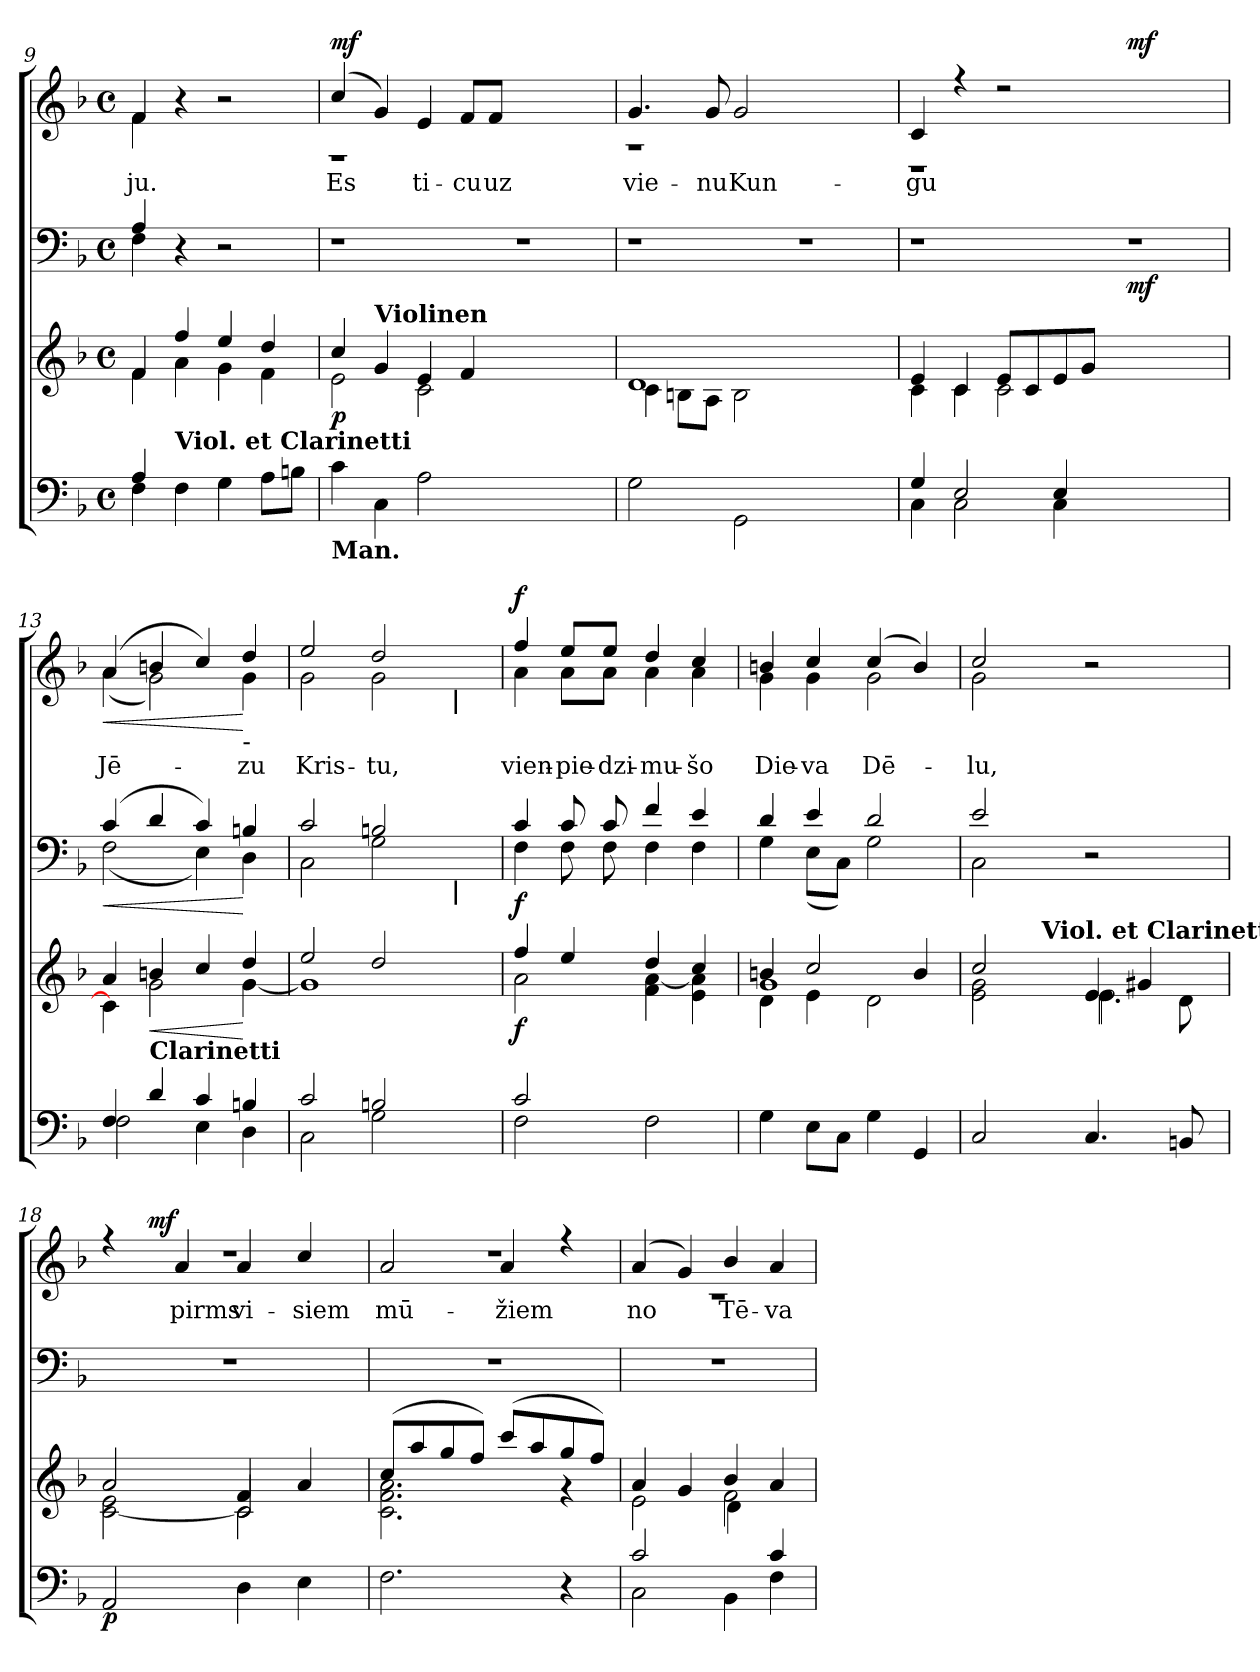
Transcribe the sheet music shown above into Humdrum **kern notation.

**kern	**dynam	**kern	**dynam	**kern	**dynam	**kern	**text	**dynam
*part4	*part4	*part3	*part3	*part2	*part2	*part1	*part1	*part1
*staff4	*staff4	*staff3	*staff3	*staff2	*staff2	*staff1	*staff1	*staff1
*clefF4	*	*clefG2	*	*clefF4	*	*clefG2	*	*
*k[b-]	*	*k[b-]	*	*k[b-]	*	*k[b-]	*	*
*F:	*	*F:	*	*F:	*	*F:	*	*
*M4/4	*	*M4/4	*	*M4/4	*	*M4/4	*	*
*met(c)	*	*met(c)	*	*met(c)	*	*met(c)	*	*
=9	=9	=9	=9	=9	=9	=9	=9	=9
*^	*	*^	*	*^	*	*	*	*
!	!	!	!	!	!	!	!	!	!	!LO:LY:b:color=#000000	!
*	*	*	*	*	*	*	*	*	*^	*	*
4Ai/	4Fi\	.	4fi/	4fi\	.	4Ai/	4Fi\	.	4fi/	4fi\	-ju.	.
!LO:TX:a:B:t=Viol. et Clarinetti	!	!	!	!	!	!	!	!	!	!	!	!
4Fi\	4ryy	.	4ffi/	4ai\	.	4r	4ryy	.	4r	4ryy	.	.
4Gi\	2ryy	.	4eei/	4gi\	.	2r	2ryy	.	2r	2ryy	.	.
8Ai\L	.	.	4ddi/	4fi\	.	.	.	.	.	.	.	.
8Bni\J	.	.	.	.	.	.	.	.	.	.	.	.
*v	*v	*	*	*	*	*v	*v	*	*	*	*	*
!!LO:LB:g=z	!!
=10	=10	=10	=10	=10	=10	=10	=10	=10	=10	=10
!LO:TX:b:B:t=Man.	!	!	!	!	!	!	!	!	!	!
!	!	!	!	!	!	!	!	!	!LO:LY:b:color=#000000	!
4ci\	.	4cci/	2ei\	p	1r	.	(4cci/	1r	Es	mf
!	!	!LO:TX:a:B:t=Violinen	!	!	!	!	!	!	!	!
4Ci\	.	4gi/	.	.	.	.	4gi/)	.	.	.
!	!	!	!	!	!	!	!	!	!LO:LY:b:color=#000000	!
2Ai\	.	4ei/	2ci\	.	.	.	4ei/	.	ti-	.
!	!	!	!	!	!	!	!	!	!LO:LY:b:color=#000000	!
.	.	4fi/	.	.	.	.	8fi/L	.	-cu	.
!	!	!	!	!	!	!	!	!	!LO:LY:b:color=#000000	!
.	.	.	.	.	.	.	8fi/J	.	uz	.
1ryy	.	1ryy	1ryy	.	1r	.	1ryy	1ryy	.	.
=11	=11	=11	=11	=11	=11	=11	=11	=11	=11	=11
!	!	!	!	!	!	!	!	!	!LO:LY:b:color=#000000	!
2Gi\	.	1di	4ci\	.	1r	.	4.gi/	1r	vie-	.
.	.	.	8Bni\L	.	.	.	.	.	.	.
!	!	!	!	!	!	!	!	!	!LO:LY:b:color=#000000	!
.	.	.	8Ai\J	.	.	.	8gi/	.	-nu	.
!	!	!	!	!	!	!	!	!	!LO:LY:b:color=#000000	!
2GGi\	.	.	2Bi\	.	.	.	2gi/	.	Kun-	.
1ryy	.	1ryy	1ryy	.	1r	.	1ryy	1ryy	.	.
*	*	*	*	*	*	*	*v	*v	*	*
=12	=12	=12	=12	=12	=12	=12	=12	=12	=12
*^	*	*	*	*	*	*	*	*	*
*	*	*	*	*	*	*	*	*^	*	*
!	!	!	!	!	!	!	!	!	!	!LO:LY:b:color=#000000	!
*	*	*	*	*	*	*^	*	*	*^	*	*
4Gi/	4Ci\	.	4ei/	4ci\	.	1r	2ryy	.	4ci/	1r	2ryy	-gu	.
2Ei/	2Ci\	.	4ci/	4ci\	.	.	.	.	4r	.	.	.	.
.	.	.	8ei/L	2ci\	.	.	4ryy	.	2r	.	4ryy	.	.
.	.	.	8ci/	.	.	.	.	.	.	.	.	.	.
4Ei/	4Ci\	.	8ei/	.	.	.	8ryy	.	.	.	8ryy	.	.
.	.	.	8gi/J	.	.	.	16ryy	.	.	.	16ryy	.	.
.	.	.	.	.	.	.	32ryy	.	.	.	32ryy	.	.
.	.	.	.	.	.	.	64ryy	.	.	.	64ryy	.	.
.	.	.	.	.	.	.	128...ryy	.	.	.	128...ryy	.	.
.	.	.	.	.	.	.	1ryy	mf	.	.	1ryy	.	mf
1ryy	1ryy	.	1ryy	1ryy	.	1r	.	.	1ryy	1ryy	.	.	.
.	.	.	.	.	.	.	1024ryy	.	.	.	1024ryy	.	.
=13	=13	=13	=13	=13	=13	=13	=13	=13	=13	=13	=13	=13	=13
!	!	!	!	!	!	!	!	!LO:HP:b	!	!	!	!	!
*	*	*	*	*	*	*	*	*	*v	*v	*v	*	*
*	*	*	*	*	*	*	*	*	*^	*	*
*	*	*	*	*	*	*	*	*	*	*^	*	*
!	!	!	!	!	!	!	!	!	!	!	!	!LO:LY:b:color=#000000	!LO:HP:b
*	*	*	*	*	*	*	*	*	*	*v	*v	*	*
4Fi/	2Fi\	.	4ai/	4ci\]	.	(4ci/	(2Fi\	<	(4ai/	(4ai\	Jē-	<
!LO:TX:a:B:t=Clarinetti	!	!	!	!	!	!	!	!	!	!	!	!
!	!	!	!	!	!LO:HP:b	!	!	!	!	!	!	!
4di/	.	.	4bni/	2gi\	<	4di/	.	.	4bni/	2gi\)	.	.
4ci/	4Ei\	.	4cci/	.	.	4ci/)	4Ei\)	.	4cci/)	.	.	.
!	!	!	!	!	!	!	!	!	!LO:TX:b:t=-	!	!	!
!	!	!	!	!	!	!	!	!	!	!	!LO:LY:b:color=#000000	!
4Bni/	4Di\	.	4ddi/	[4gi\	[	4Bni/	4Di\	[	4ddi/	4gi\	-zu	[
*	*	*	*	*	*	*	*	*	*v	*v	*	*
=14	=14	=14	=14	=14	=14	=14	=14	=14	=14	=14	=14
*	*	*	*	*	*	*	*	*	*^	*	*
!	!	!	!	!	!	!	!	!	!	!	!LO:LY:b:color=#000000	!
*	*	*	*	*	*	*	*^	*	*	*^	*	*
2ci/	2Ci\	.	2eei/	1gi]	.	2ci/	2Ci\	2ryy	.	2eei/	2gi\	2ryy	Kris-	.
!	!	!	!	!	!	!	!	!	!	!	!	!	!LO:LY:b:color=#000000	!
2Bni/	2Gi\	.	2ddi/	.	.	2Bni/	2Gi\	8ryy	.	2ddi/	2gi\	8ryy	-tu,	.
.	.	.	.	.	.	.	.	16ryy	.	.	.	16ryy	.	.
.	.	.	.	.	.	.	.	32ryy	.	.	.	32ryy	.	.
.	.	.	.	.	.	.	.	64ryy	.	.	.	64ryy	.	.
.	.	.	.	.	.	.	.	128ryy	.	.	.	128ryy	.	.
.	.	.	.	.	.	.	.	512ryy	.	.	.	512ryy	.	.
!	!	!	!	!	!	!	!	!	!	!	!	!LO:TX:b:B:t=|	!	!
!	!	!	!	!	!	!	!	!LO:TX:b:B:t=|	!	!	!	!	!	!
.	.	.	.	.	.	.	.	4ryy	.	.	.	4ryy	.	.
.	.	.	.	.	.	.	.	256.ryy	.	.	.	256.ryy	.	.
*	*	*	*	*	*	*	*v	*v	*	*	*	*	*	*
*	*	*	*	*	*	*	*	*	*v	*v	*v	*	*
=15	=15	=15	=15	=15	=15	=15	=15	=15	=15	=15	=15
*	*	*	*	*	*	*	*^	*	*^	*	*
*	*	*	*	*	*	*	*	*	*	*	*^	*	*
!	!	!	!	!	!	!	!	!	!	!	!	!	!LO:LY:b:color=#000000	!
*	*	*	*	*	*	*	*v	*v	*	*	*	*	*	*
*	*	*	*	*	*	*	*	*	*	*v	*v	*	*
2ci/	2Fi\	.	4ffi/	2ai\	f	4ci/	4Fi\	f	4ffi/	4ai\	vien-	f
!	!	!	!	!	!	!	!	!	!	!	!LO:LY:b:color=#000000	!
.	.	.	4eei/	.	.	8ci/	8Fi\	.	8eei/L	8ai\L	-pie-	.
!	!	!	!	!	!	!	!	!	!	!	!LO:LY:b:color=#000000	!
.	.	.	.	.	.	8ci/	8Fi\	.	8eei/J	8ai\J	-dzi-	.
!	!	!	!	!	!	!	!	!	!	!	!LO:LY:b:color=#000000	!
2ryy	2Fi\	.	4ddi/	4fi\ [4ai	.	4fi/	4Fi\	.	4ddi/	4ai\	-mu-	.
!	!	!	!	!	!	!	!	!	!	!	!LO:LY:b:color=#000000	!
.	.	.	4cci/	4ei\ 4ai]	.	4ei/	4Fi\	.	4cci/	4ai\	-šo	.
*v	*v	*	*	*	*	*	*	*	*	*	*	*
!!LO:PB:g=z	!!
=16	=16	=16	=16	=16	=16	=16	=16	=16	=16	=16	=16
*	*	*	*^	*	*	*	*	*	*	*	*
!	!	!	!	!	!	!	!	!	!	!	!LO:LY:b:color=#000000	!
4Gi\	.	4bni/	4di\	1gi	.	4di/	4Gi\	.	4bni/	4gi\	Die-	.
!	!	!	!	!	!	!	!	!	!	!	!LO:LY:b:color=#000000	!
8Ei\L	.	2cci/	4ei\	.	.	4ei/	(8Ei\L	.	4cci/	4gi\	-va	.
8Ci\J	.	.	.	.	.	.	8Ci\J)	.	.	.	.	.
!	!	!	!	!	!	!	!	!	!	!	!LO:LY:b:color=#000000	!
4Gi\	.	.	2di\	.	.	2di/	2Gi\	.	(4cci/	2gi\	Dē-	.
4GGi/	.	4bi/	.	.	.	.	.	.	4bi/)	.	.	.
=17	=17	=17	=17	=17	=17	=17	=17	=17	=17	=17	=17	=17
!	!	!	!	!	!	!	!	!	!	!	!LO:LY:b:color=#000000	!
*	*	*	*	*^	*	*	*	*	*	*	*	*
2Ci/	.	2cci/	2ei\ 2gi	2ryy	4ryy	.	2ei/	2Ci\	.	2cci/	2gi\	-lu,	.
.	.	.	.	.	32ryy	.	.	.	.	.	.	.	.
.	.	.	.	.	128ryy	.	.	.	.	.	.	.	.
.	.	.	.	.	256ryy	.	.	.	.	.	.	.	.
.	.	.	.	.	1024ryy	.	.	.	.	.	.	.	.
!	!	!	!	!	!LO:TX:a:B:t=Viol. et Clarinetti	!	!	!	!	!	!	!	!
.	.	.	.	.	2ryy	.	.	.	.	.	.	.	.
4.Ci/	.	4ei/	4.ei\	2ei\	.	.	2r	2ryy	.	2r	2ryy	.	.
.	.	4g#Xi/	.	.	.	.	.	.	.	.	.	.	.
.	.	.	.	.	8ryy	.	.	.	.	.	.	.	.
8BBni/	.	.	8di\	.	.	.	.	.	.	.	.	.	.
.	.	.	.	.	16ryy	.	.	.	.	.	.	.	.
.	.	.	.	.	64ryy	.	.	.	.	.	.	.	.
.	.	.	.	.	512.ryy	.	.	.	.	.	.	.	.
*	*	*	*	*v	*v	*	*	*	*	*	*	*	*
*	*	*	*	*	*	*v	*v	*	*	*	*	*
=18	=18	=18	=18	=18	=18	=18	=18	=18	=18	=18	=18
*	*	*	*	*	*	*	*	*	*^	*	*
2AAi/	p	2ai/	[2ci\ 2ei	2ryy	.	1r	.	4r	1r	8ryy	.	.
.	.	.	.	.	.	.	.	.	.	64ryy	.	.
.	.	.	.	.	.	.	.	.	.	128ryy	.	.
.	.	.	.	.	.	.	.	.	.	512ryy	.	.
.	.	.	.	.	.	.	.	.	.	2ryy	.	mf
!	!	!	!	!	!	!	!	!	!	!	!LO:LY:b:color=#000000	!
.	.	.	.	.	.	.	.	4ai/	.	.	pirms	.
!	!	!	!	!	!	!	!	!	!	!	!LO:LY:b:color=#000000	!
4Di\	.	4fi/	2ci\]	2ci/	.	.	.	4ai/	.	.	vi-	.
.	.	.	.	.	.	.	.	.	.	4ryy	.	.
!	!	!	!	!	!	!	!	!	!	!	!LO:LY:b:color=#000000	!
4Ei\	.	4ai/	.	.	.	.	.	4cci/	.	.	-siem	.
.	.	.	.	.	.	.	.	.	.	16ryy	.	.
.	.	.	.	.	.	.	.	.	.	32ryy	.	.
.	.	.	.	.	.	.	.	.	.	256.ryy	.	.
*	*	*	*v	*v	*	*	*	*v	*v	*v	*	*
=19	=19	=19	=19	=19	=19	=19	=19	=19	=19
*	*	*	*^	*	*	*	*^	*	*
*	*	*	*	*	*	*	*	*	*^	*	*
!	!	!	!	!	!	!	!	!	!	!	!LO:LY:b:color=#000000	!
*	*	*	*v	*v	*	*	*	*	*v	*v	*	*
2.Fi\	.	(8cci/L	2.ci\ 2.fi 2.ai	.	1r	.	2ai/	1r	mū-	.
.	.	8aai/	.	.	.	.	.	.	.	.
.	.	8ggi/	.	.	.	.	.	.	.	.
.	.	8ffi/J)	.	.	.	.	.	.	.	.
!	!	!	!	!	!	!	!	!	!LO:LY:b:color=#000000	!
.	.	(8ccci/L	.	.	.	.	4ai/	.	-žiem	.
.	.	8aai/	.	.	.	.	.	.	.	.
4r	.	8ggi/	4r	.	.	.	4r	.	.	.
.	.	8ffi/J)	.	.	.	.	.	.	.	.
!!LO:LB:g=z	!!
=20	=20	=20	=20	=20	=20	=20	=20	=20	=20	=20
*^	*	*	*^	*	*	*	*	*	*	*
!	!	!	!	!	!	!	!	!	!	!	!LO:LY:b:color=#000000	!
2ci/	2Ci\	.	4ai/	2ei\	2ryy	.	1r	.	(4ai/	1r	no	.
.	.	.	4gi/	.	.	.	.	.	4gi/)	.	.	.
!	!	!	!	!	!	!	!	!	!	!	!LO:LY:b:color=#000000	!
4ryy	4BB-i\	.	4b-i/	2fi\	4di\	.	.	.	4b-i/	.	Tē-	.
!	!	!	!	!	!	!	!	!	!	!	!LO:LY:b:color=#000000	!
4ci/	4Fi\	.	4ai/	.	4ryy	.	.	.	4ai/	.	-va	.
*v	*v	*	*	*	*	*	*	*	*v	*v	*	*
*	*	*v	*v	*v	*	*	*	*	*	*
=	=	=	=	=	=	=	=	=
*-	*-	*-	*-	*-	*-	*-	*-	*-
